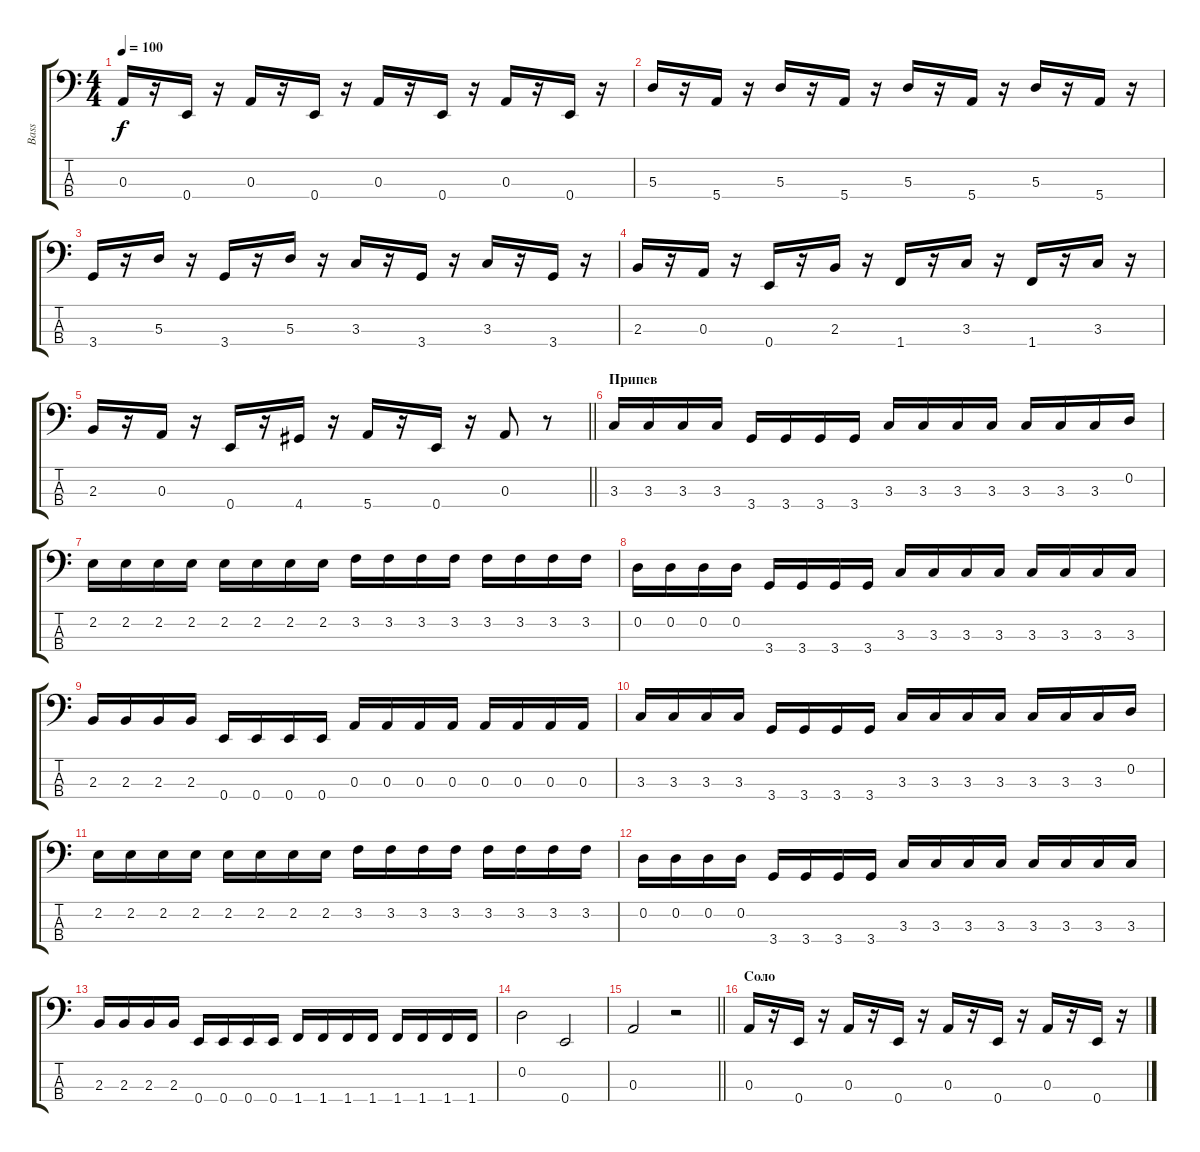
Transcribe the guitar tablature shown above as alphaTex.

\track ("Bass" "Bass") {instrument electricbassfinger}
\staff {score tabs}
\tuning (G2 D2 A1 E1) {hide}
\ts (4 4)
\tempo 100
\clef f4
\ks c
0.3.16{dy f} r.16 0.4.16 r.16 0.3.16 r.16 0.4.16 r.16 0.3.16 r.16 0.4.16 r.16 0.3.16 r.16 0.4.16 r.16 |
5.3.16 r.16 5.4.16 r.16 5.3.16 r.16 5.4.16 r.16 5.3.16 r.16 5.4.16 r.16 5.3.16 r.16 5.4.16 r.16 |
3.4.16 r.16 5.3.16 r.16 3.4.16 r.16 5.3.16 r.16 3.3.16 r.16 3.4.16 r.16 3.3.16 r.16 3.4.16 r.16 |
2.3.16 r.16 0.3.16 r.16 0.4.16 r.16 2.3.16 r.16 1.4.16 r.16 3.3.16 r.16 1.4.16 r.16 3.3.16 r.16 |
\barLineRight lightlight
2.3.16 r.16 0.3.16 r.16 0.4.16 r.16 4.4.16 r.16 5.4.16 r.16 0.4.16 r.16 0.3.8 r.8 |
\section ("" "Припев")
3.3.16 3.3.16 3.3.16 3.3.16 3.4.16 3.4.16 3.4.16 3.4.16 3.3.16 3.3.16 3.3.16 3.3.16 3.3.16 3.3.16 3.3.16 0.2.16 |
2.2.16 2.2.16 2.2.16 2.2.16 2.2.16 2.2.16 2.2.16 2.2.16 3.2.16 3.2.16 3.2.16 3.2.16 3.2.16 3.2.16 3.2.16 3.2.16 |
0.2.16 0.2.16 0.2.16 0.2.16 3.4.16 3.4.16 3.4.16 3.4.16 3.3.16 3.3.16 3.3.16 3.3.16 3.3.16 3.3.16 3.3.16 3.3.16 |
2.3.16 2.3.16 2.3.16 2.3.16 0.4.16 0.4.16 0.4.16 0.4.16 0.3.16 0.3.16 0.3.16 0.3.16 0.3.16 0.3.16 0.3.16 0.3.16 |
3.3.16 3.3.16 3.3.16 3.3.16 3.4.16 3.4.16 3.4.16 3.4.16 3.3.16 3.3.16 3.3.16 3.3.16 3.3.16 3.3.16 3.3.16 0.2.16 |
2.2.16 2.2.16 2.2.16 2.2.16 2.2.16 2.2.16 2.2.16 2.2.16 3.2.16 3.2.16 3.2.16 3.2.16 3.2.16 3.2.16 3.2.16 3.2.16 |
0.2.16 0.2.16 0.2.16 0.2.16 3.4.16 3.4.16 3.4.16 3.4.16 3.3.16 3.3.16 3.3.16 3.3.16 3.3.16 3.3.16 3.3.16 3.3.16 |
2.3.16 2.3.16 2.3.16 2.3.16 0.4.16 0.4.16 0.4.16 0.4.16 1.4.16 1.4.16 1.4.16 1.4.16 1.4.16 1.4.16 1.4.16 1.4.16 |
0.2.2 0.4.2 |
\barLineRight lightlight
0.3.2 r.2 |
\section ("" "Соло")
0.3.16 r.16 0.4.16 r.16 0.3.16 r.16 0.4.16 r.16 0.3.16 r.16 0.4.16 r.16 0.3.16 r.16 0.4.16 r.16
